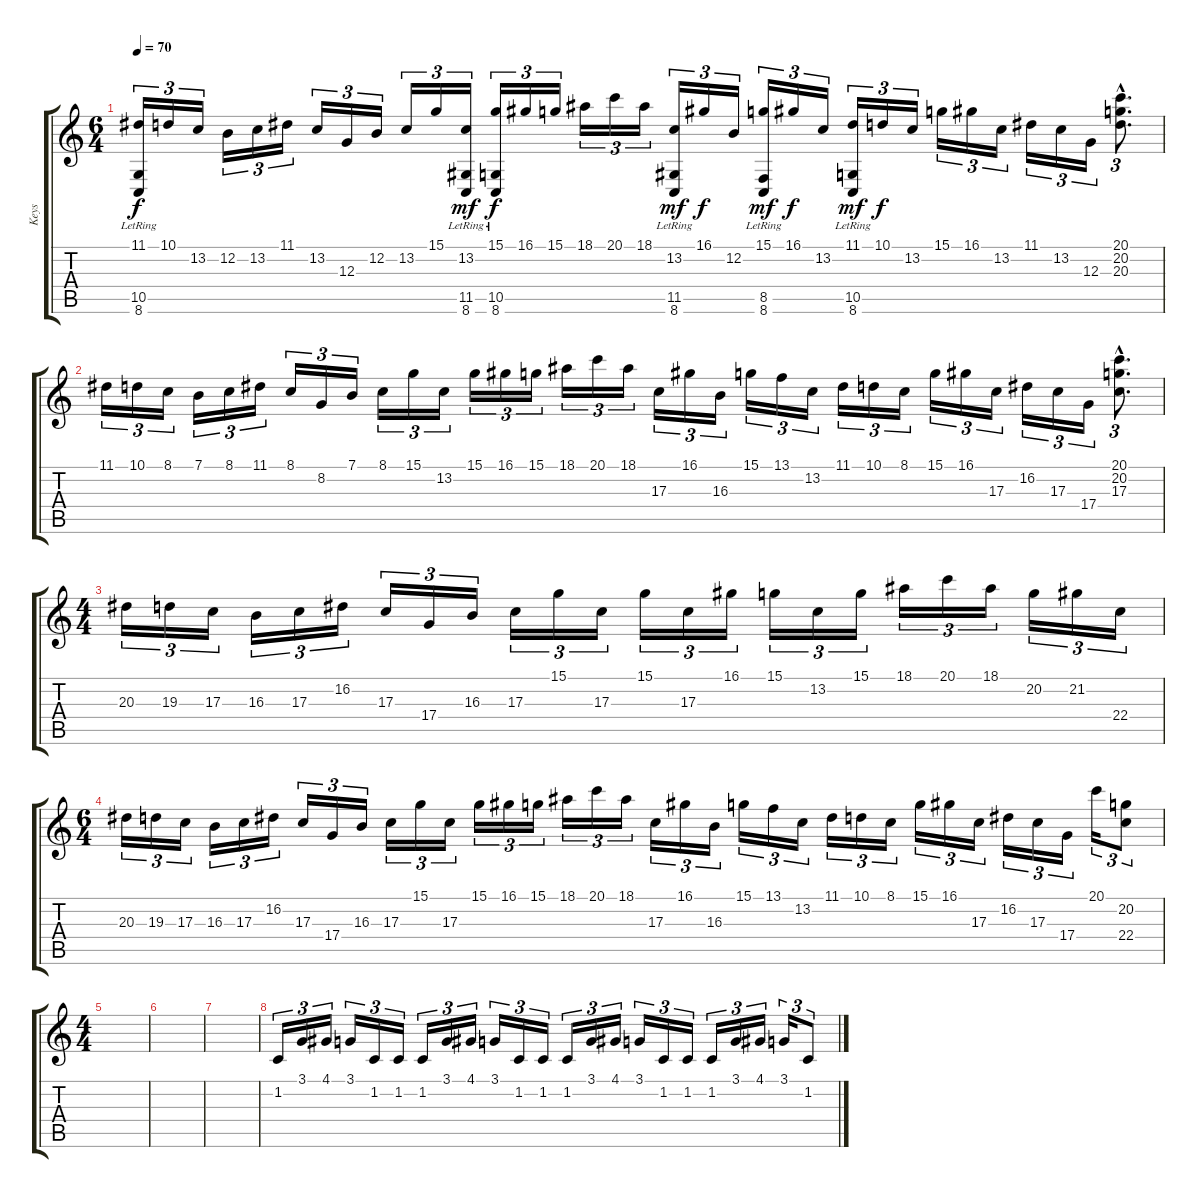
\track ("Keys" "Keys") {instrument fx5brightness}
\staff {score tabs}
\tuning (E4 B3 G3 D3 A2 E2) {hide}
\ts (6 4)
\tempo 70
\clef g2
\ks c
(11.1 10.5{lr} 8.6{lr}).16{tu (3 2) dy f instrument fx5brightness} 10.1.16{tu (3 2)} 13.2.16{tu (3 2)} 12.2.16{tu (3 2)} 13.2.16{tu (3 2)} 11.1.16{tu (3 2)} 13.2.16{tu (3 2)} 12.3.16{tu (3 2)} 12.2.16{tu (3 2)} 13.2.16{tu (3 2)} 15.1.16{tu (3 2)} (13.2 11.5{lr} 8.6{lr}).16{tu (3 2) dy mf} (15.1 10.5{lr} 8.6{lr}).16{tu (3 2) dy f} 16.1.16{tu (3 2)} 15.1.16{tu (3 2)} 18.1.16{tu (3 2)} 20.1.16{tu (3 2)} 18.1.16{tu (3 2)} (13.2 11.5{lr} 8.6{lr}).16{tu (3 2) dy mf} 16.1.16{tu (3 2) dy f} 12.2.16{tu (3 2)} (15.1 8.5{lr} 8.6{lr}).16{tu (3 2) dy mf} 16.1.16{tu (3 2) dy f} 13.2.16{tu (3 2)} (11.1 10.5{lr} 8.6{lr}).16{tu (3 2) dy mf} 10.1.16{tu (3 2) dy f} 13.2.16{tu (3 2)} 15.1.16{tu (3 2)} 16.1.16{tu (3 2)} 13.2.16{tu (3 2)} 11.1.16{tu (3 2)} 13.2.16{tu (3 2)} 12.3.16{tu (3 2)} (20.1{hac} 20.2{hac} 20.3{hac}).8{d tu (3 2)} |
11.1.16{tu (3 2)} 10.1.16{tu (3 2)} 8.1.16{tu (3 2)} 7.1.16{tu (3 2)} 8.1.16{tu (3 2)} 11.1.16{tu (3 2)} 8.1.16{tu (3 2)} 8.2.16{tu (3 2)} 7.1.16{tu (3 2)} 8.1.16{tu (3 2)} 15.1.16{tu (3 2)} 13.2.16{tu (3 2)} 15.1.16{tu (3 2)} 16.1.16{tu (3 2)} 15.1.16{tu (3 2)} 18.1.16{tu (3 2)} 20.1.16{tu (3 2)} 18.1.16{tu (3 2)} 17.3.16{tu (3 2)} 16.1.16{tu (3 2)} 16.3.16{tu (3 2)} 15.1.16{tu (3 2)} 13.1.16{tu (3 2)} 13.2.16{tu (3 2)} 11.1.16{tu (3 2)} 10.1.16{tu (3 2)} 8.1.16{tu (3 2)} 15.1.16{tu (3 2)} 16.1.16{tu (3 2)} 17.3.16{tu (3 2)} 16.2.16{tu (3 2)} 17.3.16{tu (3 2)} 17.4.16{tu (3 2)} (20.1{hac} 20.2{hac} 17.3{hac}).8{d tu (3 2)} |
\ts (4 4)
20.3.16{tu (3 2)} 19.3.16{tu (3 2)} 17.3.16{tu (3 2)} 16.3.16{tu (3 2)} 17.3.16{tu (3 2)} 16.2.16{tu (3 2)} 17.3.16{tu (3 2)} 17.4.16{tu (3 2)} 16.3.16{tu (3 2)} 17.3.16{tu (3 2)} 15.1.16{tu (3 2)} 17.3.16{tu (3 2)} 15.1.16{tu (3 2)} 17.3.16{tu (3 2)} 16.1.16{tu (3 2)} 15.1.16{tu (3 2)} 13.2.16{tu (3 2)} 15.1.16{tu (3 2)} 18.1.16{tu (3 2)} 20.1.16{tu (3 2)} 18.1.16{tu (3 2)} 20.2.16{tu (3 2)} 21.2.16{tu (3 2)} 22.4.16{tu (3 2)} |
\ts (6 4)
20.3.16{tu (3 2)} 19.3.16{tu (3 2)} 17.3.16{tu (3 2)} 16.3.16{tu (3 2)} 17.3.16{tu (3 2)} 16.2.16{tu (3 2)} 17.3.16{tu (3 2)} 17.4.16{tu (3 2)} 16.3.16{tu (3 2)} 17.3.16{tu (3 2)} 15.1.16{tu (3 2)} 17.3.16{tu (3 2)} 15.1.16{tu (3 2)} 16.1.16{tu (3 2)} 15.1.16{tu (3 2)} 18.1.16{tu (3 2)} 20.1.16{tu (3 2)} 18.1.16{tu (3 2)} 17.3.16{tu (3 2)} 16.1.16{tu (3 2)} 16.3.16{tu (3 2)} 15.1.16{tu (3 2)} 13.1.16{tu (3 2)} 13.2.16{tu (3 2)} 11.1.16{tu (3 2)} 10.1.16{tu (3 2)} 8.1.16{tu (3 2)} 15.1.16{tu (3 2)} 16.1.16{tu (3 2)} 17.3.16{tu (3 2)} 16.2.16{tu (3 2)} 17.3.16{tu (3 2)} 17.4.16{tu (3 2)} 20.1.16{tu (3 2)} (20.2 22.4).8{tu (3 2)} |
\ts (4 4)
|
|
|
1.2.16{tu (3 2)} 3.1.16{tu (3 2)} 4.1.16{tu (3 2)} 3.1.16{tu (3 2)} 1.2.16{tu (3 2)} 1.2.16{tu (3 2)} 1.2.16{tu (3 2)} 3.1.16{tu (3 2)} 4.1.16{tu (3 2)} 3.1.16{tu (3 2)} 1.2.16{tu (3 2)} 1.2.16{tu (3 2)} 1.2.16{tu (3 2)} 3.1.16{tu (3 2)} 4.1.16{tu (3 2)} 3.1.16{tu (3 2)} 1.2.16{tu (3 2)} 1.2.16{tu (3 2)} 1.2.16{tu (3 2)} 3.1.16{tu (3 2)} 4.1.16{tu (3 2)} 3.1.16{tu (3 2)} 1.2.8{tu (3 2)}
